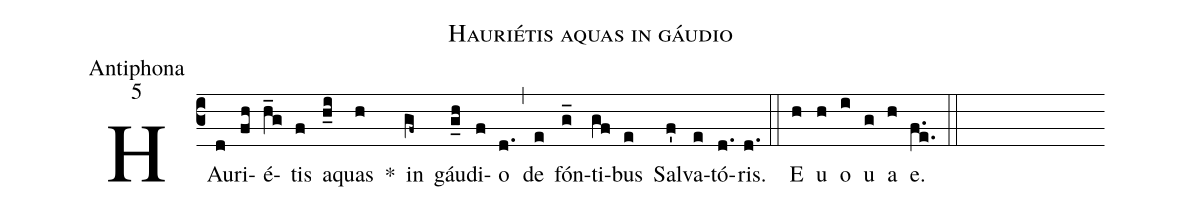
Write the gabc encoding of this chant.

name:Hauriétis aquas in gáudio;
office-part:Antiphona;
mode:5;
%%
(c3) HAu(d)ri(fh)é(h_g)tis(f) a(h_i)quas(h) *() in(gf~) gáu(g_h)di(f)o(d.) (,) de(e) fón(g_)ti(gf)bus(e) Sal(f')va(e)tó(d.)ris.(d.) (::)
<eu>E(h) u(h) o(i) u(g) a(h) e.</eu>(f.e.) (::)
